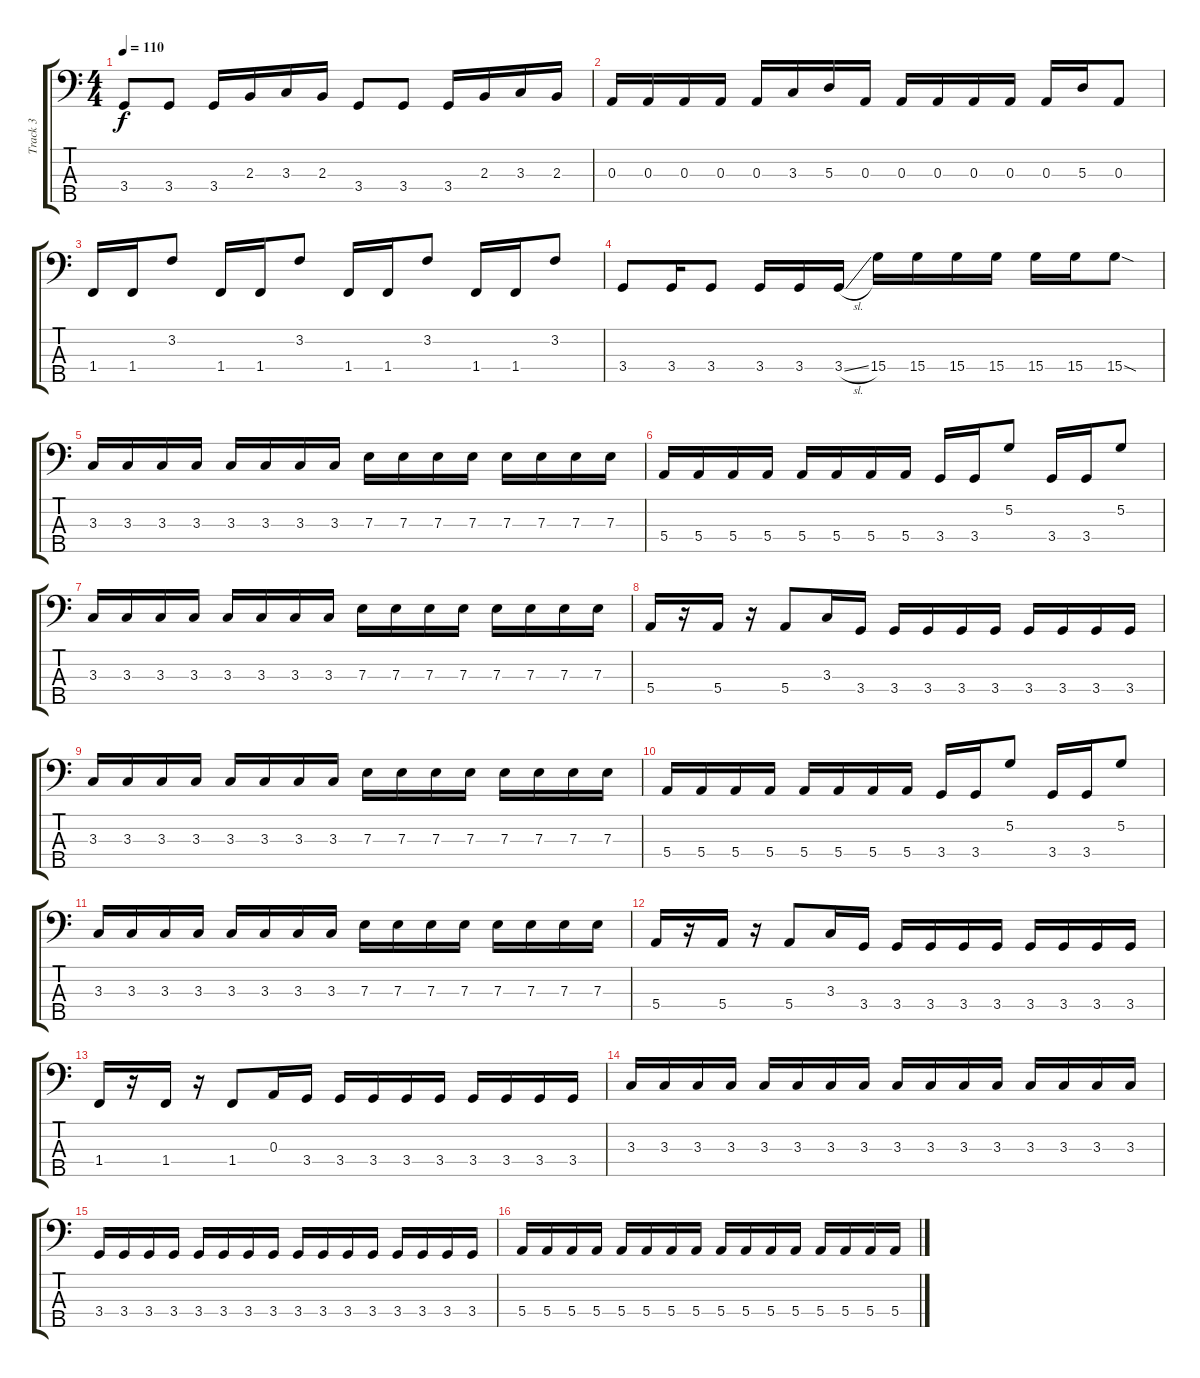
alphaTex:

\track ("Track 3" "Track 3") {instrument electricbassfinger}
\staff {score tabs}
\tuning (G2 D2 A1 E1 B0) {hide}
\ts (4 4)
\tempo 110
\clef f4
\ks c
3.4.8{dy f} 3.4.8 3.4.16 2.3.16 3.3.16 2.3.16 3.4.8 3.4.8 3.4.16 2.3.16 3.3.16 2.3.16 |
0.3.16 0.3.16 0.3.16 0.3.16 0.3.16 3.3.16 5.3.16 0.3.16 0.3.16 0.3.16 0.3.16 0.3.16 0.3.16 5.3.16 0.3.8 |
1.4.16 1.4.16 3.2.8 1.4.16 1.4.16 3.2.8 1.4.16 1.4.16 3.2.8 1.4.16 1.4.16 3.2.8 |
3.4.8 3.4.16 3.4.8 3.4.16 3.4.16 3.4{sl}.16 15.4.16 15.4.16 15.4.16 15.4.16 15.4.16 15.4.16 15.4{sod}.8 |
3.3.16 3.3.16 3.3.16 3.3.16 3.3.16 3.3.16 3.3.16 3.3.16 7.3.16 7.3.16 7.3.16 7.3.16 7.3.16 7.3.16 7.3.16 7.3.16 |
5.4.16 5.4.16 5.4.16 5.4.16 5.4.16 5.4.16 5.4.16 5.4.16 3.4.16 3.4.16 5.2.8 3.4.16 3.4.16 5.2.8 |
3.3.16 3.3.16 3.3.16 3.3.16 3.3.16 3.3.16 3.3.16 3.3.16 7.3.16 7.3.16 7.3.16 7.3.16 7.3.16 7.3.16 7.3.16 7.3.16 |
5.4.16 r.16 5.4.16 r.16 5.4.8 3.3.16 3.4.16 3.4.16 3.4.16 3.4.16 3.4.16 3.4.16 3.4.16 3.4.16 3.4.16 |
3.3.16 3.3.16 3.3.16 3.3.16 3.3.16 3.3.16 3.3.16 3.3.16 7.3.16 7.3.16 7.3.16 7.3.16 7.3.16 7.3.16 7.3.16 7.3.16 |
5.4.16 5.4.16 5.4.16 5.4.16 5.4.16 5.4.16 5.4.16 5.4.16 3.4.16 3.4.16 5.2.8 3.4.16 3.4.16 5.2.8 |
3.3.16 3.3.16 3.3.16 3.3.16 3.3.16 3.3.16 3.3.16 3.3.16 7.3.16 7.3.16 7.3.16 7.3.16 7.3.16 7.3.16 7.3.16 7.3.16 |
5.4.16 r.16 5.4.16 r.16 5.4.8 3.3.16 3.4.16 3.4.16 3.4.16 3.4.16 3.4.16 3.4.16 3.4.16 3.4.16 3.4.16 |
1.4.16 r.16 1.4.16 r.16 1.4.8 0.3.16 3.4.16 3.4.16 3.4.16 3.4.16 3.4.16 3.4.16 3.4.16 3.4.16 3.4.16 |
3.3.16 3.3.16 3.3.16 3.3.16 3.3.16 3.3.16 3.3.16 3.3.16 3.3.16 3.3.16 3.3.16 3.3.16 3.3.16 3.3.16 3.3.16 3.3.16 |
3.4.16 3.4.16 3.4.16 3.4.16 3.4.16 3.4.16 3.4.16 3.4.16 3.4.16 3.4.16 3.4.16 3.4.16 3.4.16 3.4.16 3.4.16 3.4.16 |
5.4.16 5.4.16 5.4.16 5.4.16 5.4.16 5.4.16 5.4.16 5.4.16 5.4.16 5.4.16 5.4.16 5.4.16 5.4.16 5.4.16 5.4.16 5.4.16
